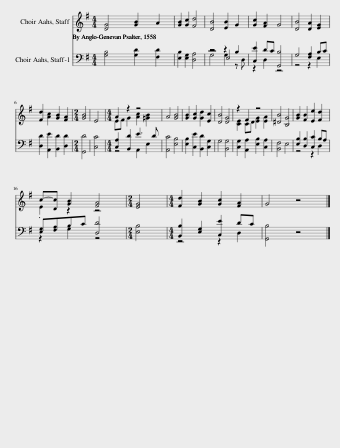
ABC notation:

X:1
%%score ( 1 2 ) ( 3 4 5 )
L:1/8
M:4/4
I:linebreak $
K:G
V:1 treble
V:2 treble
V:3 bass
V:4 bass
V:5 bass
V:1
 [DG]4 [GB]2 A2 | [GB]2 [Gc]2 [Fd]4 | [DB]4 [EB]2 G2 | [Gc]2 [FA]2 G4 | [DB]4 [DA]2 [EG]2 |$ %5
 [Fd]2 [Ac]2 [GB]2 [FA]2 |[M:2/4] [GB]4 | E4 |[M:4/4] A2 z2 z4 | A4 [GB]4 | %10
 [GB]2 [Gc]2 [Gd]2 [Ec]2 | [DB]4 [DG]4 | z2 F2 z4 | [^DB]4 [B,G]4 | [GB]2 [FB]2 [Ee]2 [Fd]2 |$ %15
 c-[Dc] [GB]2 [FA]4 |[M:2/4] [EG]4 |[M:4/4] [Fd]2 [GB]2 [Gc]2 [FA]2 | G4 z4 |] %19
V:2
 x8 | x8 | x8 | x8 | x8 |$ %5
 x8 |[M:2/4] x4 | x4 |[M:4/4] EF G2 [Ac]2 [^GB]2 | x8 | %10
 x8 | x8 | [CE]2 CD [EG]2 [EA]2 | x8 | x8 |$ %15
 .E2 z2 z4 |[M:2/4] x4 |[M:4/4] x8 | x8 |] %19
V:3
 [G,B,]4 [G,D]2 [F,D]2 | [E,B,]2 [E,G,]2 [D,A,]4 | z4 z2 B,2 | [C,E]2 DC [G,,B,]4 | G,4 [F,A,]2 B,C |$ %5
 [D,D]2 [A,,E]2 [B,,D]2 [D,D]2 |[M:2/4] [G,,D]4 | [C,C]4 |[M:4/4] [C,A,]2 [B,,D]2 E3 D | [A,,C]4 [E,B,]4 | %10
 [E,B,]2 [C,E]2 [B,,D]2 [C,G,]2 | G,4 [B,,G,]4 | [C,G,]2 [A,,A,]2 [E,B,]2 [C,A,]2 | [B,,F,]4 E,4 | [E,B,]2 [D,B,]2 [C,C]2 B,A, |$ %15
 [E,G,][F,A,]B,C [D,D]4 |[M:2/4] [E,B,]4 |[M:4/4] [B,,B,]2 [E,G,]2 [C,E]2 DC | [G,,B,]4 z4 |] %19
V:4
 x8 | x8 | G,4 G,2 z D, | z2 D,2 z4 | z4 z2 E,2 |$ %5
 x8 |[M:2/4] x4 | x4 |[M:4/4] z4 A,,2 E,2 | x8 | %10
 x8 | x8 | x8 | x8 | z4 z2 D,2 |$ %15
 z2 G,2 z4 |[M:2/4] x4 |[M:4/4] z4 z2 D,2 | x8 |] %19
V:5
 x8 | x8 | z4 E,4 | x8 | x8 |$ %5
 x8 |[M:2/4] x4 | x4 |[M:4/4] x8 | x8 | %10
 x8 | x8 | x8 | x8 | x8 |$ %15
 x8 |[M:2/4] x4 |[M:4/4] x8 | x8 |] %19
